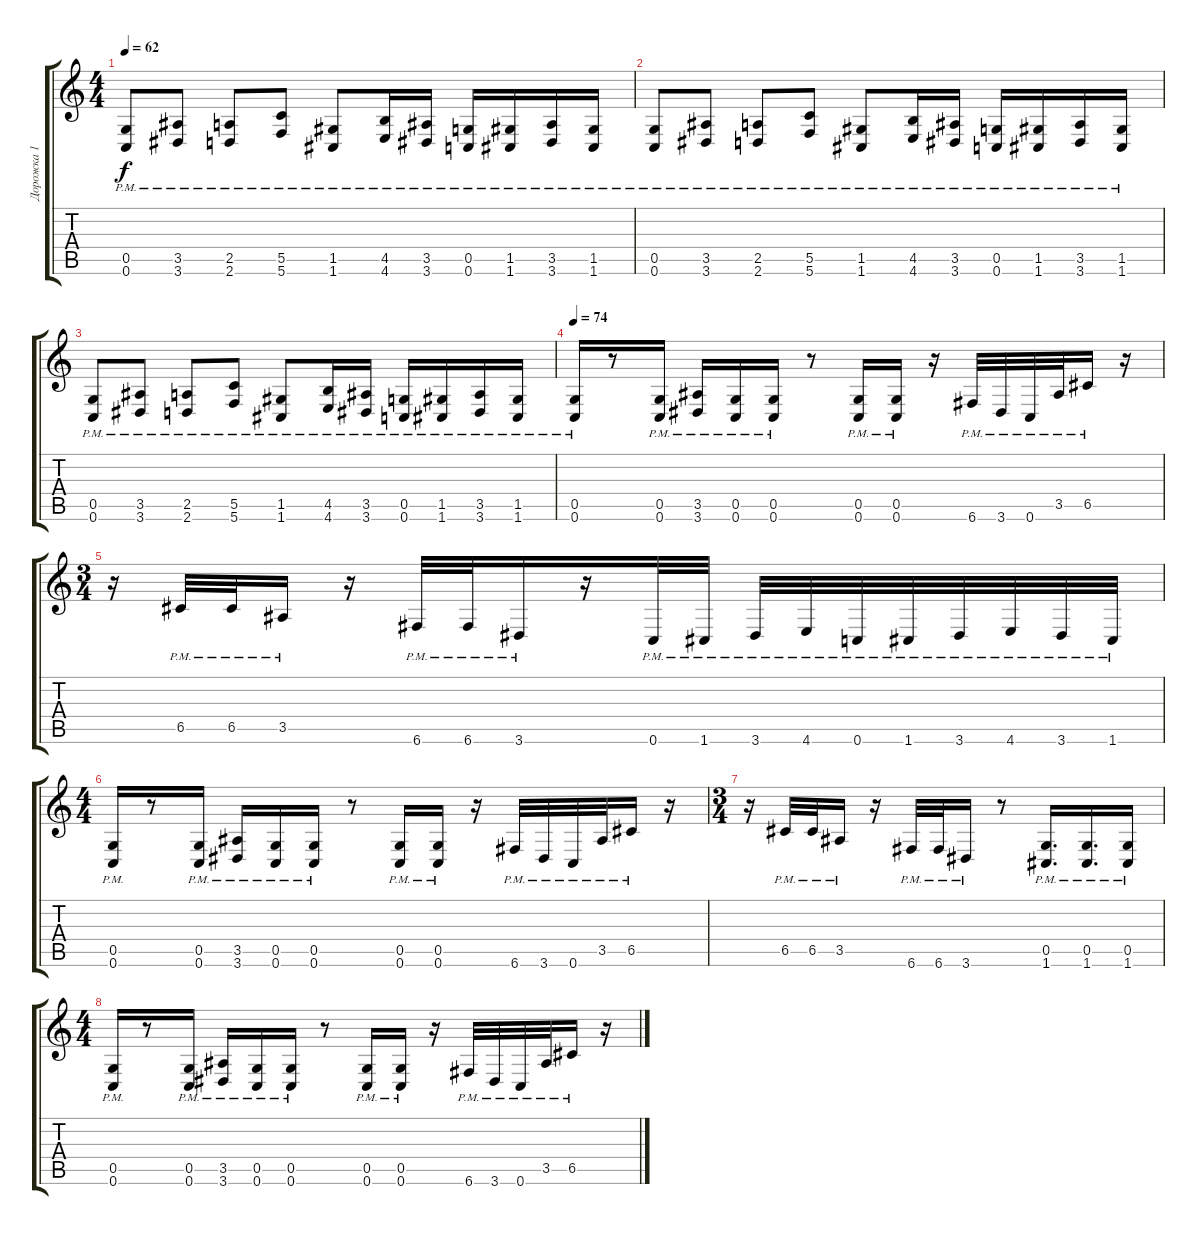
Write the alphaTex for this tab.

\track ("Дорожка 1" "Дорожка 1") {instrument distortionguitar}
\staff {score tabs}
\tuning (D4 A3 F3 C3 G2 C2) {hide}
\ts (4 4)
\tempo 62
\clef g2
\ks c
(0.5{pm} 0.6).8{dy f} (3.5{pm} 3.6).8 (2.5{pm} 2.6).8 (5.5{pm} 5.6).8 (1.5{pm} 1.6).8 (4.5{pm} 4.6{pm}).16 (3.5{pm} 3.6{pm}).16 (0.5{pm} 0.6{pm}).16 (1.5{pm} 1.6{pm}).16 (3.5{pm} 3.6{pm}).16 (1.5{pm} 1.6{pm}).16 |
(0.5{pm} 0.6).8 (3.5{pm} 3.6).8 (2.5{pm} 2.6).8 (5.5{pm} 5.6).8 (1.5{pm} 1.6).8 (4.5{pm} 4.6{pm}).16 (3.5{pm} 3.6{pm}).16 (0.5{pm} 0.6{pm}).16 (1.5{pm} 1.6{pm}).16 (3.5{pm} 3.6{pm}).16 (1.5{pm} 1.6{pm}).16 |
(0.5{pm} 0.6).8 (3.5{pm} 3.6).8 (2.5{pm} 2.6).8 (5.5{pm} 5.6).8 (1.5{pm} 1.6).8 (4.5{pm} 4.6{pm}).16 (3.5{pm} 3.6{pm}).16 (0.5{pm} 0.6{pm}).16 (1.5{pm} 1.6{pm}).16 (3.5{pm} 3.6{pm}).16 (1.5{pm} 1.6{pm}).16 |
\tempo 74
(0.5{pm} 0.6{pm}).16 r.8 (0.5{pm} 0.6{pm}).16 (3.5{pm} 3.6{pm}).16 (0.5{pm} 0.6{pm}).16 (0.5{pm} 0.6{pm}).16 r.8 (0.5{pm} 0.6{pm}).16 (0.5{pm} 0.6{pm}).16 r.16 6.6{pm}.32 3.6{pm}.32 0.6{pm}.32 3.5{pm}.32 6.5{pm}.16 r.16 |
\ts (3 4)
r.16 6.5{pm}.32 6.5{pm}.32 3.5{pm}.16 r.16 6.6{pm}.32 6.6{pm}.32 3.6{pm}.16 r.16 0.6{pm}.32 1.6{pm}.32 3.6{pm}.32 4.6{pm}.32 0.6{pm}.32 1.6{pm}.32 3.6{pm}.32 4.6{pm}.32 3.6{pm}.32 1.6{pm}.32 |
\ts (4 4)
(0.5{pm} 0.6{pm}).16 r.8 (0.5{pm} 0.6{pm}).16 (3.5{pm} 3.6{pm}).16 (0.5{pm} 0.6{pm}).16 (0.5{pm} 0.6{pm}).16 r.8 (0.5{pm} 0.6{pm}).16 (0.5{pm} 0.6{pm}).16 r.16 6.6{pm}.32 3.6{pm}.32 0.6{pm}.32 3.5{pm}.32 6.5{pm}.16 r.16 |
\ts (3 4)
r.16 6.5{pm}.32 6.5{pm}.32 3.5{pm}.16 r.16 6.6{pm}.32 6.6{pm}.32 3.6{pm}.16 r.8 (0.5{pm} 1.6).16{d} (0.5{pm} 1.6).16{d} (0.5{pm} 1.6).16 |
\ts (4 4)
(0.5{pm} 0.6{pm}).16 r.8 (0.5{pm} 0.6{pm}).16 (3.5{pm} 3.6{pm}).16 (0.5{pm} 0.6{pm}).16 (0.5{pm} 0.6{pm}).16 r.8 (0.5{pm} 0.6{pm}).16 (0.5{pm} 0.6{pm}).16 r.16 6.6{pm}.32 3.6{pm}.32 0.6{pm}.32 3.5{pm}.32 6.5{pm}.16 r.16
